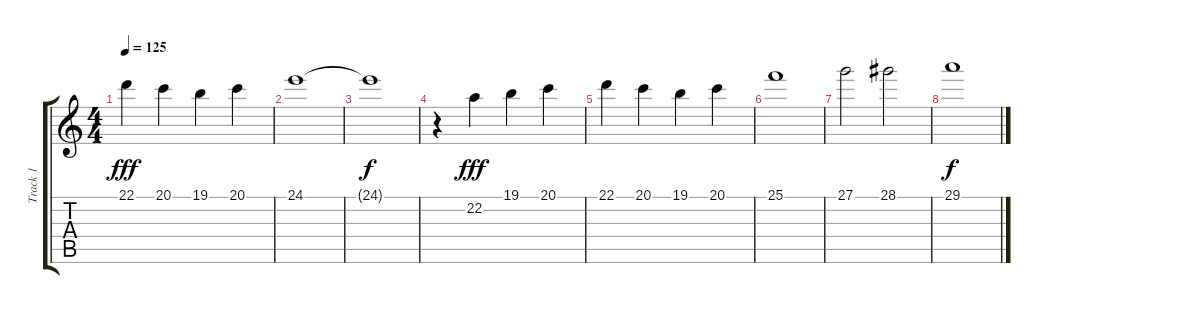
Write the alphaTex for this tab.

\track ("Track 1" "Track 1") {instrument stringensemble1}
\staff {score tabs}
\tuning (E4 B3 G3 D3 A2 E2) {hide}
\ts (4 4)
\tempo 125
\clef g2
\ks c
22.1.4{dy fff} 20.1.4 19.1.4 20.1.4 |
24.1.1 |
24.1{t}.1{dy f} |
r.4 22.2.4{dy fff} 19.1.4 20.1.4 |
22.1.4 20.1.4 19.1.4 20.1.4 |
25.1.1 |
27.1.2 28.1.2 |
29.1.1{dy f}
